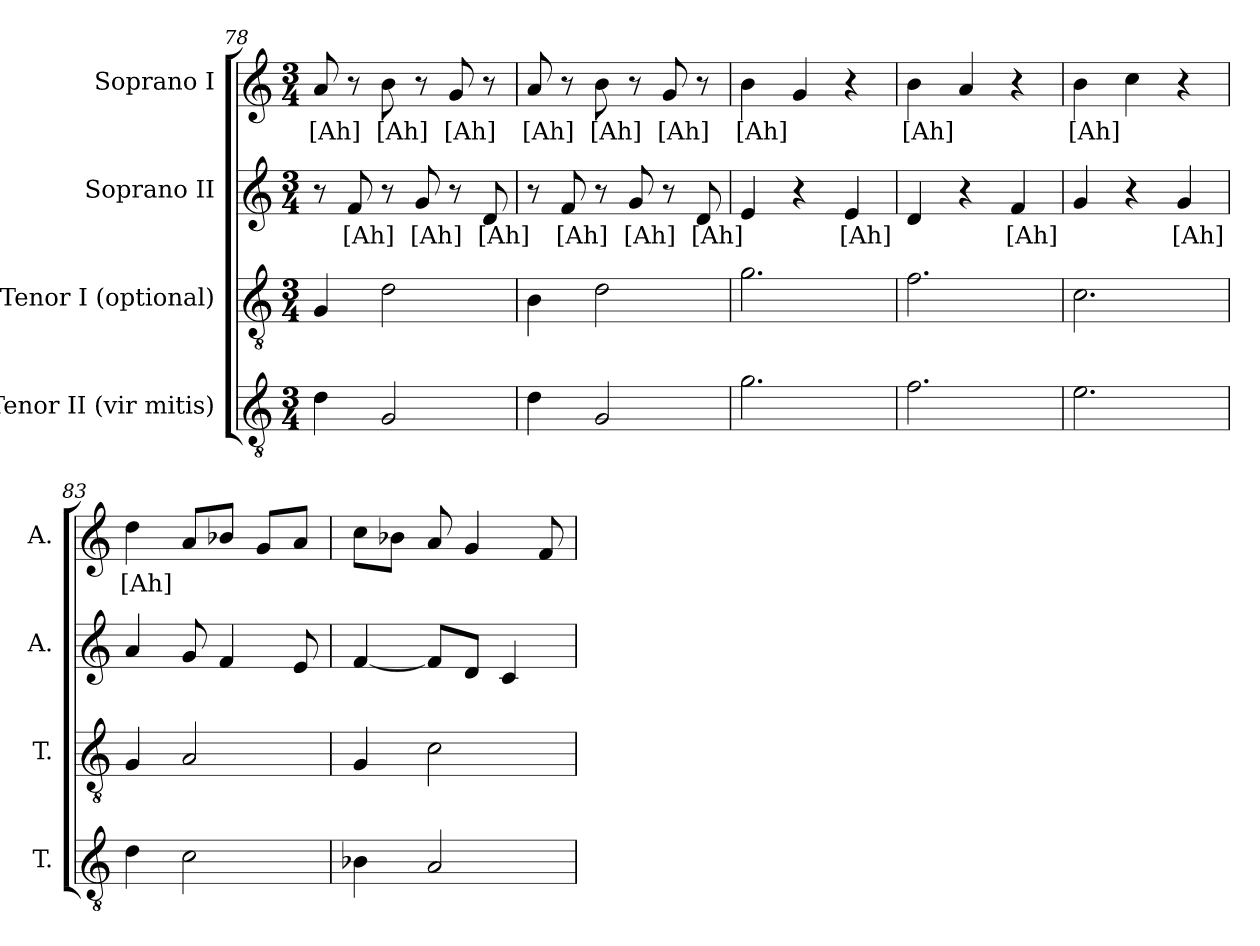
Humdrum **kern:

**kern	**kern	**kern	**text	**kern	**text
*part4	*part3	*part2	*part2	*part1	*part1
*staff4	*staff3	*staff2	*staff2	*staff1	*staff1
*I"Tenor II (vir mitis)	*I"Tenor I (optional)	*I"Soprano II	*	*I"Soprano I	*
*I'T.	*I'T.	*I'A.	*	*I'A.	*
*clefGv2	*clefGv2	*clefG2	*	*clefG2	*
*ITrd7c12	*ITrd7c12	*	*	*	*
*k[]	*k[]	*k[]	*	*k[]	*
*C:	*C:	*C:	*	*C:	*
*M3/4	*M3/4	*M3/4	*	*M3/4	*
=78	=78	=78	=78	=78	=78
!	!	!	!	!	!LO:LY:b:color=#000000
4Di\	4GGi/	8r	.	8ai/	[Ah]
!	!	!	!LO:LY:b:color=#000000	!	!
.	.	8fi/	[Ah]	8r	.
!	!	!	!	!	!LO:LY:b:color=#000000
2GGi/	2Di\	8r	.	8bi\	[Ah]
!	!	!	!LO:LY:b:color=#000000	!	!
.	.	8gi/	[Ah]	8r	.
!	!	!	!	!	!LO:LY:b:color=#000000
.	.	8r	.	8gi/	[Ah]
!	!	!	!LO:LY:b:color=#000000	!	!
.	.	8di/	[Ah]	8r	.
=79	=79	=79	=79	=79	=79
!	!	!	!	!	!LO:LY:b:color=#000000
4Di\	4BBi\	8r	.	8ai/	[Ah]
!	!	!	!LO:LY:b:color=#000000	!	!
.	.	8fi/	[Ah]	8r	.
!	!	!	!	!	!LO:LY:b:color=#000000
2GGi/	2Di\	8r	.	8bi\	[Ah]
!	!	!	!LO:LY:b:color=#000000	!	!
.	.	8gi/	[Ah]	8r	.
!	!	!	!	!	!LO:LY:b:color=#000000
.	.	8r	.	8gi/	[Ah]
!	!	!	!LO:LY:b:color=#000000	!	!
.	.	8di/	[Ah]	8r	.
=80	=80	=80	=80	=80	=80
!	!	!	!	!	!LO:LY:b:color=#000000
2.Gi\	2.Gi\	4ei/	.	4bi\	[Ah]
.	.	4r	.	4gi/	.
!	!	!	!LO:LY:b:color=#000000	!	!
.	.	4ei/	[Ah]	4r	.
=81	=81	=81	=81	=81	=81
!	!	!	!	!	!LO:LY:b:color=#000000
2.Fi\	2.Fi\	4di/	.	4bi\	[Ah]
.	.	4r	.	4ai/	.
!	!	!	!LO:LY:b:color=#000000	!	!
.	.	4fi/	[Ah]	4r	.
!!LO:LB:g=z
=82	=82	=82	=82	=82	=82
!	!	!	!	!	!LO:LY:b:color=#000000
2.Ei\	2.Ci\	4gi/	.	4bi\	[Ah]
.	.	4r	.	4cci\	.
!	!	!	!LO:LY:b:color=#000000	!	!
.	.	4gi/	[Ah]	4r	.
=83	=83	=83	=83	=83	=83
!	!	!	!	!	!LO:LY:b:color=#000000
4Di\	4GGi/	4ai/	.	4ddi\	[Ah]
2Ci\	2AAi/	8gi/	.	8ai/L	.
.	.	4fi/	.	8b-Xi/J	.
.	.	.	.	8gi/L	.
.	.	8ei/	.	8ai/J	.
=84	=84	=84	=84	=84	=84
4BB-Xi\	4GGi/	[4fi/	.	8cci\L	.
.	.	.	.	8b-Xi\J	.
2AAi/	2Ci\	8fi/L]	.	8ai/	.
.	.	8di/J	.	4gi/	.
.	.	4ci/	.	.	.
.	.	.	.	8fi/	.
=	=	=	=	=	=
*-	*-	*-	*-	*-	*-
